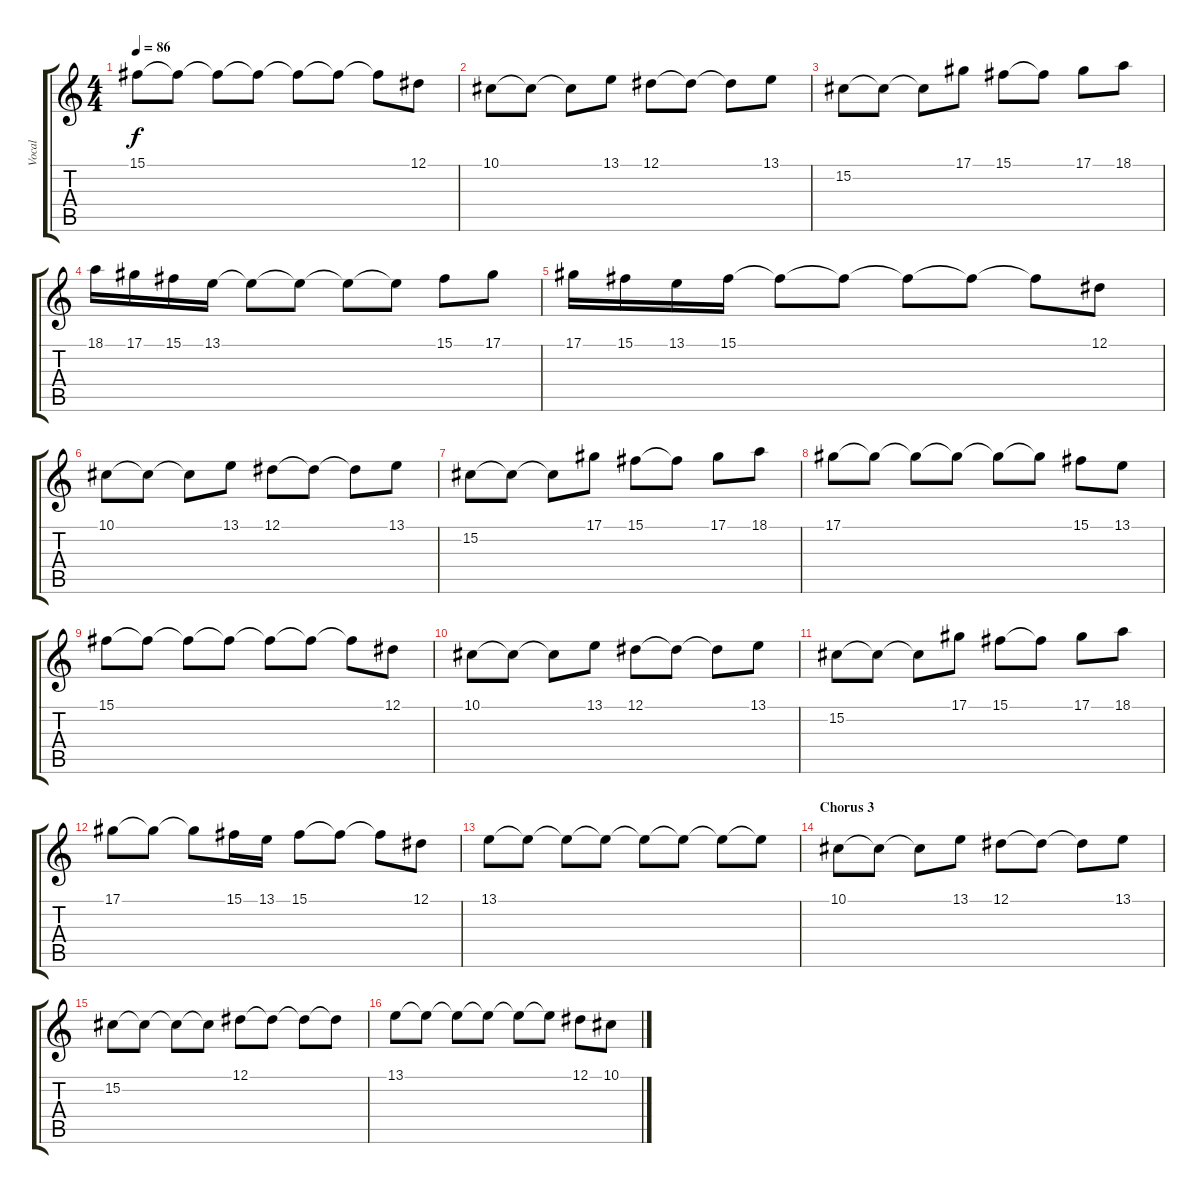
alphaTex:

\track ("Vocal" "Vocal") {instrument tenorsax}
\staff {score tabs}
\tuning (Eb4 Bb3 Gb3 Db3 Ab2 Eb2) {hide}
\ts (4 4)
\tempo 86
\clef g2
\ks c
15.1.8{dy f} 15.1{t}.8 15.1{t}.8 15.1{t}.8 15.1{t}.8 15.1{t}.8 15.1{t}.8 12.1.8 |
10.1.8 10.1{t}.8 10.1{t}.8 13.1.8 12.1.8 12.1{t}.8 12.1{t}.8 13.1.8 |
15.2.8 15.2{t}.8 15.2{t}.8 17.1.8 15.1.8 15.1{t}.8 17.1.8 18.1.8 |
18.1.16 17.1.16 15.1.16 13.1.16 13.1{t}.8 13.1{t}.8 13.1{t}.8 13.1{t}.8 15.1.8 17.1.8 |
17.1.16 15.1.16 13.1.16 15.1.16 15.1{t}.8 15.1{t}.8 15.1{t}.8 15.1{t}.8 15.1{t}.8 12.1.8 |
10.1.8 10.1{t}.8 10.1{t}.8 13.1.8 12.1.8 12.1{t}.8 12.1{t}.8 13.1.8 |
15.2.8 15.2{t}.8 15.2{t}.8 17.1.8 15.1.8 15.1{t}.8 17.1.8 18.1.8 |
17.1.8 17.1{t}.8 17.1{t}.8 17.1{t}.8 17.1{t}.8 17.1{t}.8 15.1.8 13.1.8 |
15.1.8 15.1{t}.8 15.1{t}.8 15.1{t}.8 15.1{t}.8 15.1{t}.8 15.1{t}.8 12.1.8 |
10.1.8 10.1{t}.8 10.1{t}.8 13.1.8 12.1.8 12.1{t}.8 12.1{t}.8 13.1.8 |
15.2.8 15.2{t}.8 15.2{t}.8 17.1.8 15.1.8 15.1{t}.8 17.1.8 18.1.8 |
17.1.8 17.1{t}.8 17.1{t}.8 15.1.16 13.1.16 15.1.8 15.1{t}.8 15.1{t}.8 12.1.8 |
13.1.8 13.1{t}.8 13.1{t}.8 13.1{t}.8 13.1{t}.8 13.1{t}.8 13.1{t}.8 13.1{t}.8 |
\section ("" "Chorus 3")
10.1.8 10.1{t}.8 10.1{t}.8 13.1.8 12.1.8 12.1{t}.8 12.1{t}.8 13.1.8 |
15.2.8 15.2{t}.8 15.2{t}.8 15.2{t}.8 12.1.8 12.1{t}.8 12.1{t}.8 12.1{t}.8 |
13.1.8 13.1{t}.8 13.1{t}.8 13.1{t}.8 13.1{t}.8 13.1{t}.8 12.1.8 10.1.8
